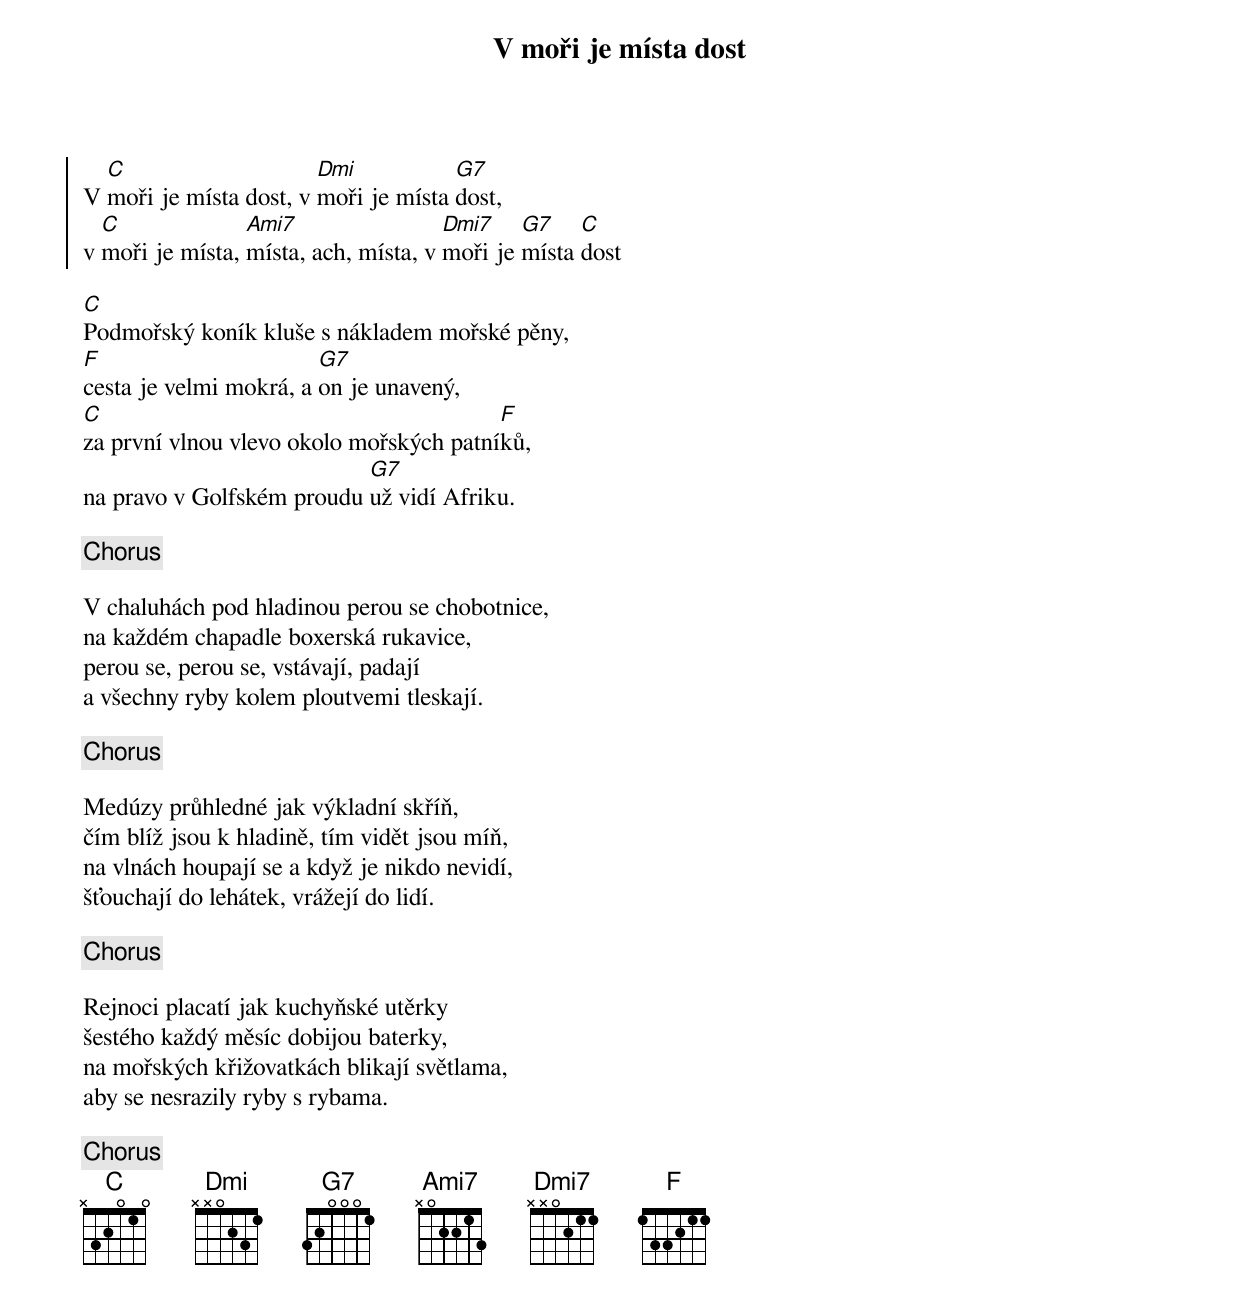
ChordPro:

{title: V moři je místa dost}
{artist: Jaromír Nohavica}
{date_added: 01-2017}
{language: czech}
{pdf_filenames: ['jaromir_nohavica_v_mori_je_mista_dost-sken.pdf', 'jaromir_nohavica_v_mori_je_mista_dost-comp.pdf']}
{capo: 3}
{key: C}
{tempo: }
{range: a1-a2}
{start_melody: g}
{start_of_chorus}
V [C]moři je místa dost, v [Dmi]moři je místa [G7]dost,
v [C]moři je místa, [Ami7]místa, ach, místa, v [Dmi7]moři je [G7]místa [C]dost
{end_of_chorus}

{start_of_verse}
[C]Podmořský koník kluše s nákladem mořské pěny,
[F]cesta je velmi mokrá, a [G7]on je unavený,
[C]za první vlnou vlevo okolo mořských patní[F]ků,
na pravo v Golfském proudu [G7]už vidí Afriku.
{end_of_verse}

{chorus}

{start_of_verse}
V chaluhách pod hladinou perou se chobotnice,
na každém chapadle boxerská rukavice,
perou se, perou se, vstávají, padají
a všechny ryby kolem ploutvemi tleskají.
{end_of_verse}

{chorus}

{start_of_verse}
Medúzy průhledné jak výkladní skříň,
čím blíž jsou k hladině, tím vidět jsou míň,
na vlnách houpají se a když je nikdo nevidí,
šťouchají do lehátek, vrážejí do lidí.
{end_of_verse}

{chorus}

{start_of_verse}
Rejnoci placatí jak kuchyňské utěrky
šestého každý měsíc dobijou baterky,
na mořských křižovatkách blikají světlama,
aby se nesrazily ryby s rybama.
{end_of_verse}

{chorus}
